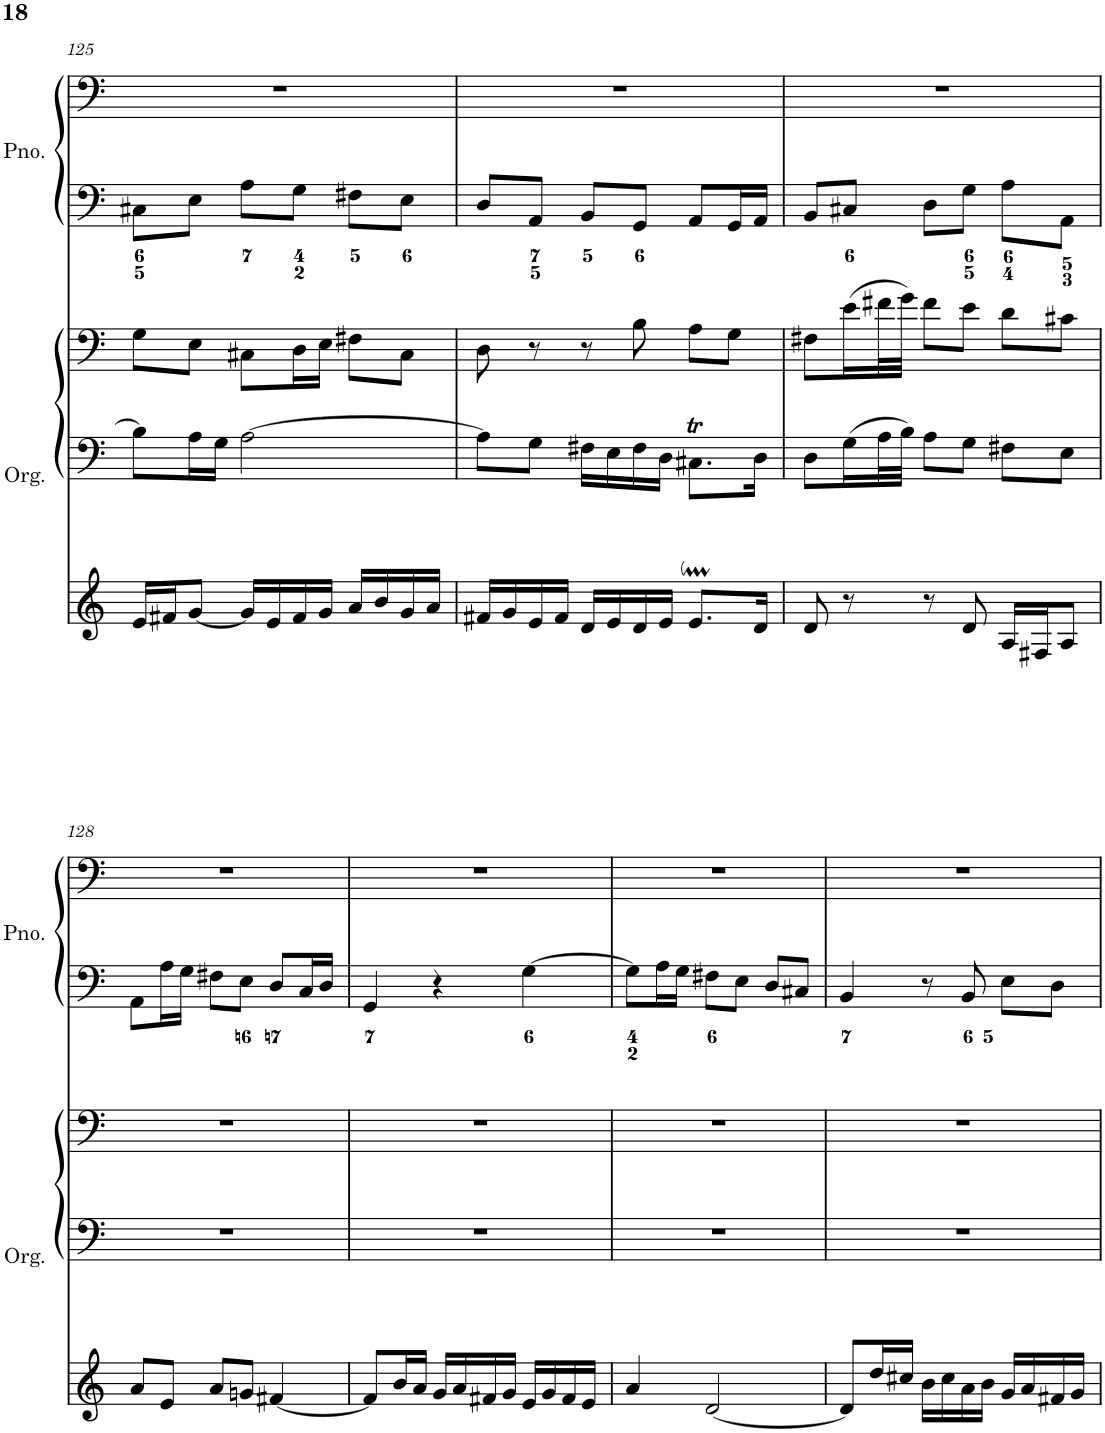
**kern	**kern	**kern	**kern	**kern
*part2	*part2	*part2	*part1	*part1
*staff5	*staff4	*staff3	*staff2	*staff1
*I"Organ	*	*	*I"Piano	*
*I'Org.	*	*	*I'Pno.	*
!!LO:PB:g=z
*clefG2	*clefF4	*clefF4	*clefF4	*clefF4
*k[]	*k[]	*k[]	*k[]	*k[]
*M3/4	*M3/4	*M3/4	*M3/4	*M3/4
=125	=125	=125	=125	=125
16e'/LL	8B\L]	8G\L	8C#X\L	2.r
16f#X'/J	.	.	.	.
[8g/J	16A\L	8E\J	8E\J	.
.	16G\JJ	.	.	.
16g'/LL]	[2A\	8C#X\L	8A\L	.
16e'/	.	.	.	.
16f#'/	.	16D'\L	8G\J	.
16g'/JJ	.	16E'\JJ	.	.
16a'/LL	.	8F#X\L	8F#X\L	.
16b'/	.	.	.	.
16g'/	.	8C#\J	8E\J	.
16a'/JJ	.	.	.	.
=126	=126	=126	=126	=126
16f#X'/LL	8A\L]	8D\	8D/L	2.r
16g'/	.	.	.	.
16e'/	8G\J	8r	8AA/J	.
16f#'/JJ	.	.	.	.
16d'/LL	16F#X'\LL	8r	8BB/L	.
16e'/	16E'\	.	.	.
16d'/	16F#'\	8B\	8GG/J	.
16e'/JJ	16D'\JJ	.	.	.
8.em/L	8.C#Xt\L	8A\L	8AA/L	.
.	.	8G\J	16GG/L	.
16d/Jk	16D\Jk	.	16AA/JJ	.
=127	=127	=127	=127	=127
*^	*	*	*	*
8ryy	[8d/	8D'\L	8F#X'\L	8BB/L	2.r
8d']	8r	16G\L	(16e\L	8C#X/J	.
.	.	32A\L	32f#X\L	.	.
.	.	32B\JJJ	32g\JJJ)	.	.
2ryy	8r	8A'<\L	8f#'<\L	8D\L	.
.	8d'/	8G\J	8e\J	8G\J	.
.	16A'/LL	8F#X\L	8d\L	8A\L	.
.	16F#X'/J	.	.	.	.
.	8A'/J	8E\J	8c#X\J	8AA\J	.
*v	*v	*	*	*	*
!!LO:LB:g=z
=128	=128	=128	=128	=128
8a/L	2.r	2.r	8AA\L	2.r
8e/J	.	.	16A\L	.
.	.	.	16G\JJ	.
8a/L	.	.	8F#X\L	.
8gn/J	.	.	8E\J	.
[4f#X/	.	.	8D/L	.
.	.	.	16C/L	.
.	.	.	16D/JJ	.
=129	=129	=129	=129	=129
8f#'/L]	2.r	2.r	4GG/	2.r
16b'/L	.	.	.	.
16a'/JJ	.	.	.	.
16g'/LL	.	.	4r	.
16a'/	.	.	.	.
16f#X'/	.	.	.	.
16g'/JJ	.	.	.	.
16e'/LL	.	.	[4G\	.
16g'/	.	.	.	.
16f#'/	.	.	.	.
16e'/JJ	.	.	.	.
=130	=130	=130	=130	=130
8.a/	2.r	2.r	8G\L]	2.r
.	.	.	16A\L	.
16ryy	.	.	16G\JJ	.
[2d/	.	.	8F#X\L	.
.	.	.	8E\J	.
.	.	.	8D/L	.
.	.	.	8C#X/J	.
=131	=131	=131	=131	=131
8d'/L]	2.r	2.r	4BB/	2.r
16dd'/L	.	.	.	.
16cc#X'/JJ	.	.	.	.
16b'\LL	.	.	8r	.
16cc#'\	.	.	.	.
16a'\	.	.	8BB/	.
16b'\JJ	.	.	.	.
16g'/LL	.	.	8E\L	.
16a'/	.	.	.	.
16f#X'/	.	.	8D\J	.
16g'/JJ	.	.	.	.
=	=	=	=	=
*-	*-	*-	*-	*-
